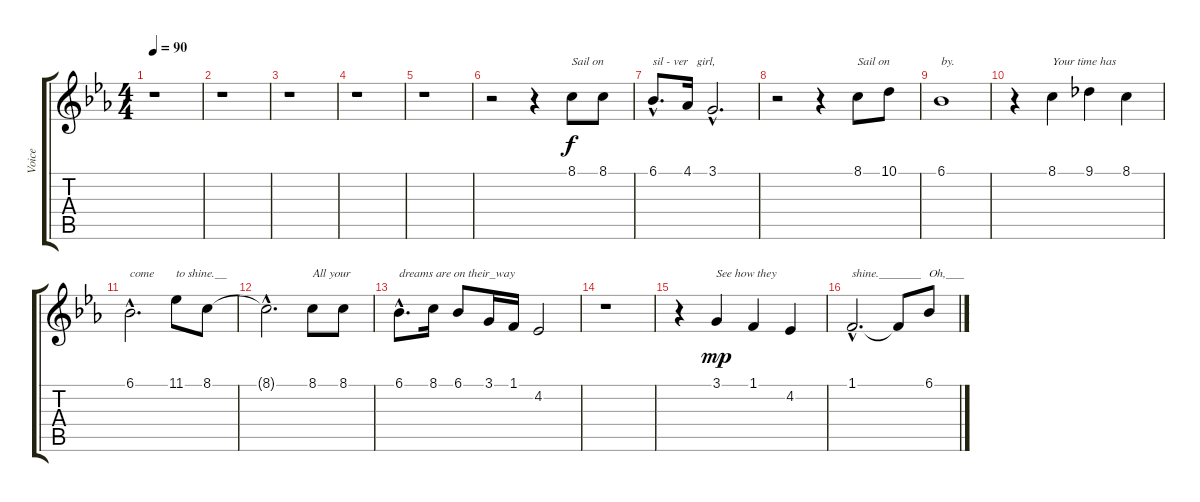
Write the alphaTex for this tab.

\track ("Voice" "Voice") {instrument clarinet}
\staff {score tabs}
\tuning (E4 B3 G3 D3 A2 E2) {hide}
\ts (4 4)
\tempo 90
\clef g2
\ks eb
r.1{dy f} |
r.1 |
r.1 |
r.1 |
r.1 |
r.2 r.4 8.1.8{txt "Sail on"} 8.1.8 |
6.1{hac}.8{d txt "sil - ver   girl,"} 4.1.16 3.1{hac}.2{d} |
r.2 r.4 8.1.8{txt "Sail on"} 10.1.8 |
6.1.1{txt "by."} |
r.4 8.1.4{txt "Your time has"} 9.1.4 8.1.4 |
6.1{hac}.2{d txt "come"} 11.1.8{txt "to shine.__"} 8.1.8 |
8.1{hac t}.2{d} 8.1.8{txt "All your"} 8.1.8 |
6.1{hac}.8{d txt "dreams are on their_way"} 8.1.16 6.1.8 3.1.16 1.1.16 4.2.2 |
r.1 |
r.4 3.1.4{txt "See how they" dy mp} 1.1.4 4.2.4 |
1.1{hac}.2{d txt "shine._______"} 1.1{t}.8 6.1.8{txt "Oh,___"}
